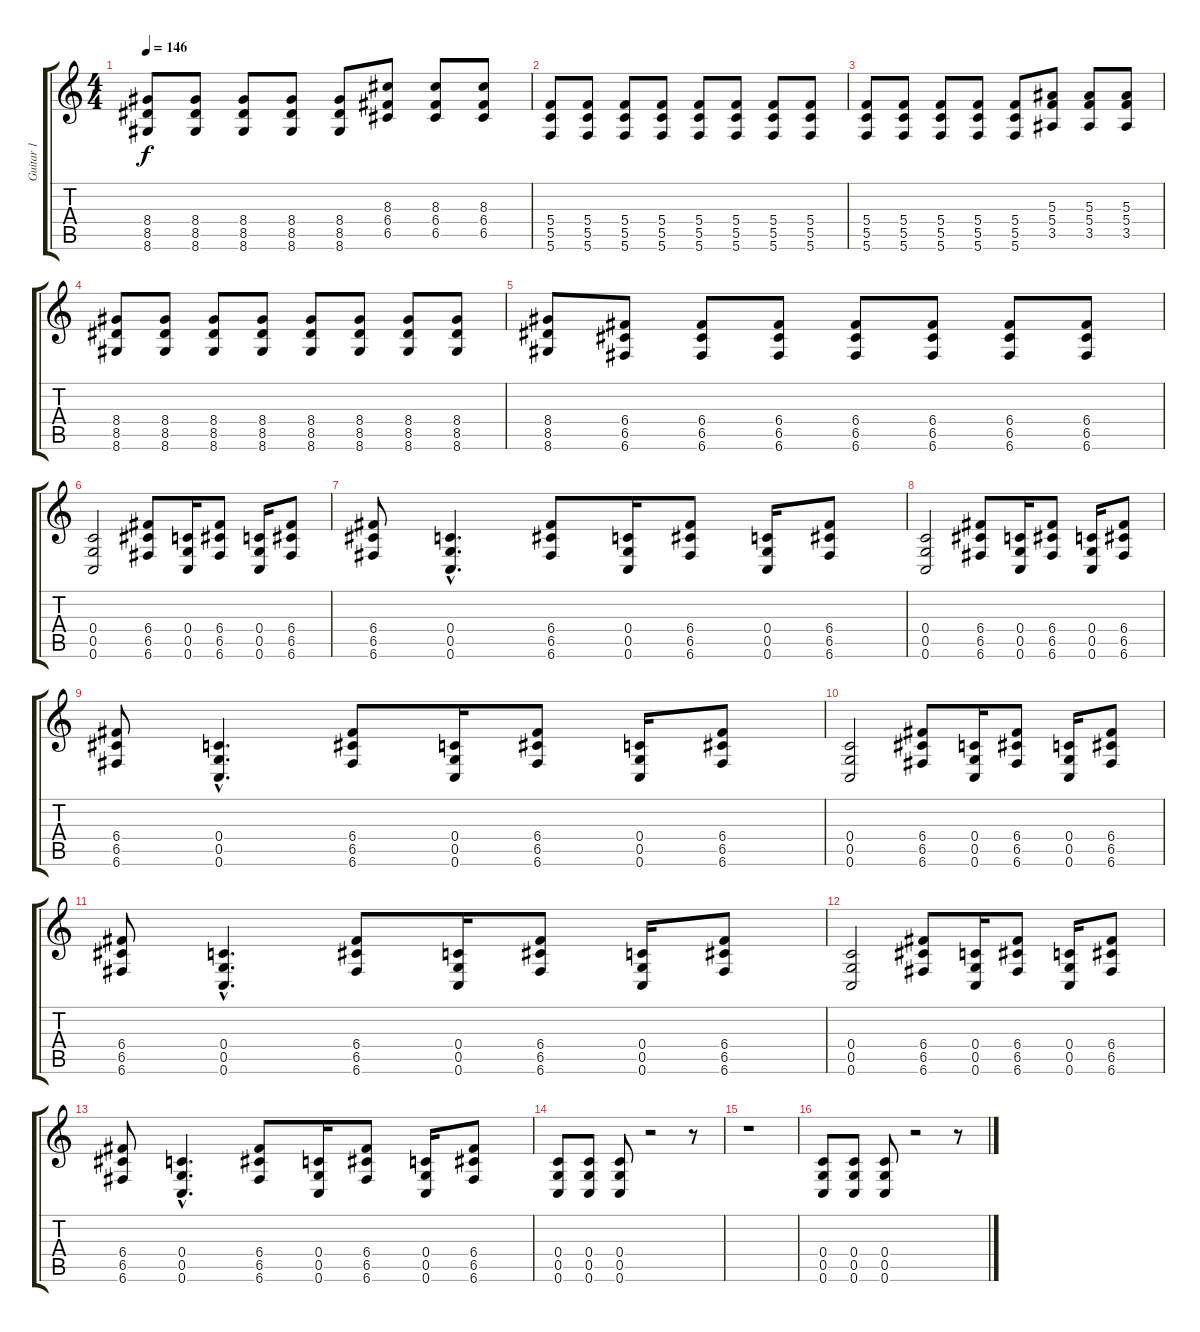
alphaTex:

\track ("Guitar 1" "Guitar 1") {instrument distortionguitar}
\staff {score tabs}
\tuning (D4 A3 F3 C3 G2 C2) {hide}
\ts (4 4)
\tempo 146
\clef g2
\ks c
(8.4 8.5 8.6).8{dy f} (8.4 8.5 8.6).8 (8.4 8.5 8.6).8 (8.4 8.5 8.6).8 (8.4 8.5 8.6).8 (8.3 6.4 6.5).8 (8.3 6.4 6.5).8 (8.3 6.4 6.5).8 |
(5.4 5.5 5.6).8 (5.4 5.5 5.6).8 (5.4 5.5 5.6).8 (5.4 5.5 5.6).8 (5.4 5.5 5.6).8 (5.4 5.5 5.6).8 (5.4 5.5 5.6).8 (5.4 5.5 5.6).8 |
(5.4 5.5 5.6).8 (5.4 5.5 5.6).8 (5.4 5.5 5.6).8 (5.4 5.5 5.6).8 (5.4 5.5 5.6).8 (5.3 5.4 3.5).8 (5.3 5.4 3.5).8 (5.3 5.4 3.5).8 |
(8.4 8.5 8.6).8 (8.4 8.5 8.6).8 (8.4 8.5 8.6).8 (8.4 8.5 8.6).8 (8.4 8.5 8.6).8 (8.4 8.5 8.6).8 (8.4 8.5 8.6).8 (8.4 8.5 8.6).8 |
(8.4 8.5 8.6).8 (6.4 6.5 6.6).8 (6.4 6.5 6.6).8 (6.4 6.5 6.6).8 (6.4 6.5 6.6).8 (6.4 6.5 6.6).8 (6.4 6.5 6.6).8 (6.4 6.5 6.6).8 |
(0.4 0.5 0.6).2 (6.4 6.5 6.6).8 (0.4 0.5 0.6).16 (6.4 6.5 6.6).8 (0.4 0.5 0.6).16 (6.4 6.5 6.6).8 |
(6.4 6.5 6.6).8 (0.4{hac} 0.5{hac} 0.6{hac}).4{d} (6.4 6.5 6.6).8 (0.4 0.5 0.6).16 (6.4 6.5 6.6).8 (0.4 0.5 0.6).16 (6.4 6.5 6.6).8 |
(0.4 0.5 0.6).2 (6.4 6.5 6.6).8 (0.4 0.5 0.6).16 (6.4 6.5 6.6).8 (0.4 0.5 0.6).16 (6.4 6.5 6.6).8 |
(6.4 6.5 6.6).8 (0.4{hac} 0.5{hac} 0.6{hac}).4{d} (6.4 6.5 6.6).8 (0.4 0.5 0.6).16 (6.4 6.5 6.6).8 (0.4 0.5 0.6).16 (6.4 6.5 6.6).8 |
(0.4 0.5 0.6).2 (6.4 6.5 6.6).8 (0.4 0.5 0.6).16 (6.4 6.5 6.6).8 (0.4 0.5 0.6).16 (6.4 6.5 6.6).8 |
(6.4 6.5 6.6).8 (0.4{hac} 0.5{hac} 0.6{hac}).4{d} (6.4 6.5 6.6).8 (0.4 0.5 0.6).16 (6.4 6.5 6.6).8 (0.4 0.5 0.6).16 (6.4 6.5 6.6).8 |
(0.4 0.5 0.6).2 (6.4 6.5 6.6).8 (0.4 0.5 0.6).16 (6.4 6.5 6.6).8 (0.4 0.5 0.6).16 (6.4 6.5 6.6).8 |
(6.4 6.5 6.6).8 (0.4{hac} 0.5{hac} 0.6{hac}).4{d} (6.4 6.5 6.6).8 (0.4 0.5 0.6).16 (6.4 6.5 6.6).8 (0.4 0.5 0.6).16 (6.4 6.5 6.6).8 |
(0.4 0.5 0.6).8 (0.4 0.5 0.6).8 (0.4 0.5 0.6).8 r.2 r.8 |
r.1 |
(0.4 0.5 0.6).8 (0.4 0.5 0.6).8 (0.4 0.5 0.6).8 r.2 r.8
